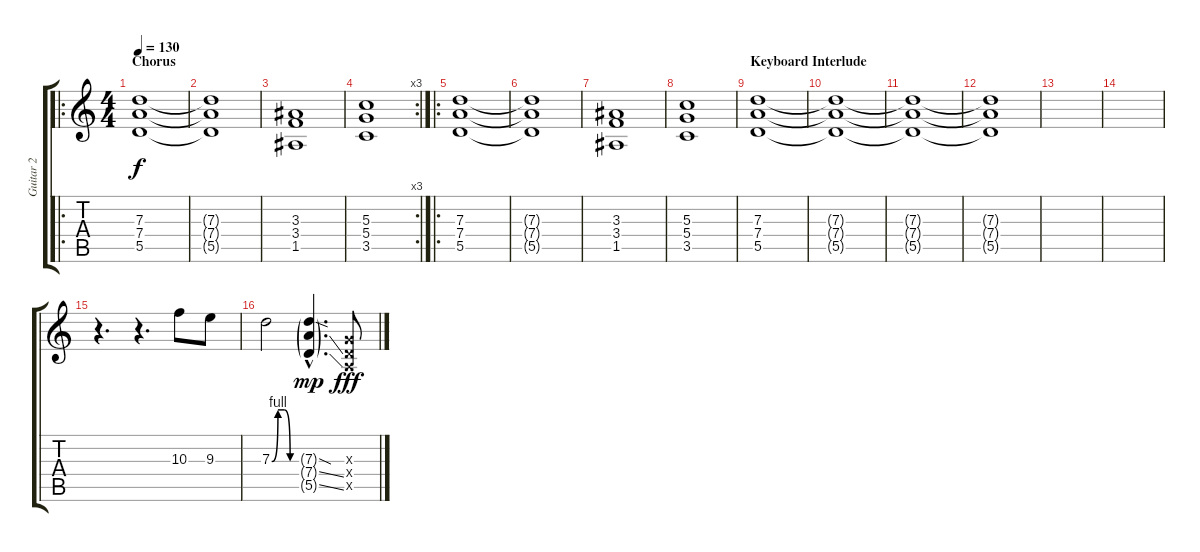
\track ("Guitar 2" "Guitar 2") {instrument distortionguitar}
\staff {score tabs}
\tuning (E4 B3 G3 D3 A2 E2) {hide}
\ro
\ts (4 4)
\section ("" "Chorus")
\tempo 130
\clef g2
\ks c
(7.3 7.4 5.5).1{dy f} |
(7.3{t} 7.4{t} 5.5{t}).1 |
(3.3 3.4 1.5).1 |
\rc 3
(5.3 5.4 3.5).1 |
\ro
(7.3 7.4 5.5).1 |
(7.3{t} 7.4{t} 5.5{t}).1 |
(3.3 3.4 1.5).1 |
(5.3 5.4 3.5).1 |
\section ("" "Keyboard Interlude")
(7.3 7.4 5.5).1 |
(7.3{t} 7.4{t} 5.5{t}).1 |
(7.3{t} 7.4{t} 5.5{t}).1 |
(7.3{t} 7.4{t} 5.5{t}).1 |
|
|
r.4{d} r.4{d} 10.3.8 9.3.8 |
7.3{be (custom 0 0 15 4 30 4 45 0 60 0)}.2 (7.3{sod g hac} 7.4{ss g hac} 5.5{ss g hac}).4{d dy mp} (0.3{x} 0.4{x} 0.5{x}).8{dy fff}
